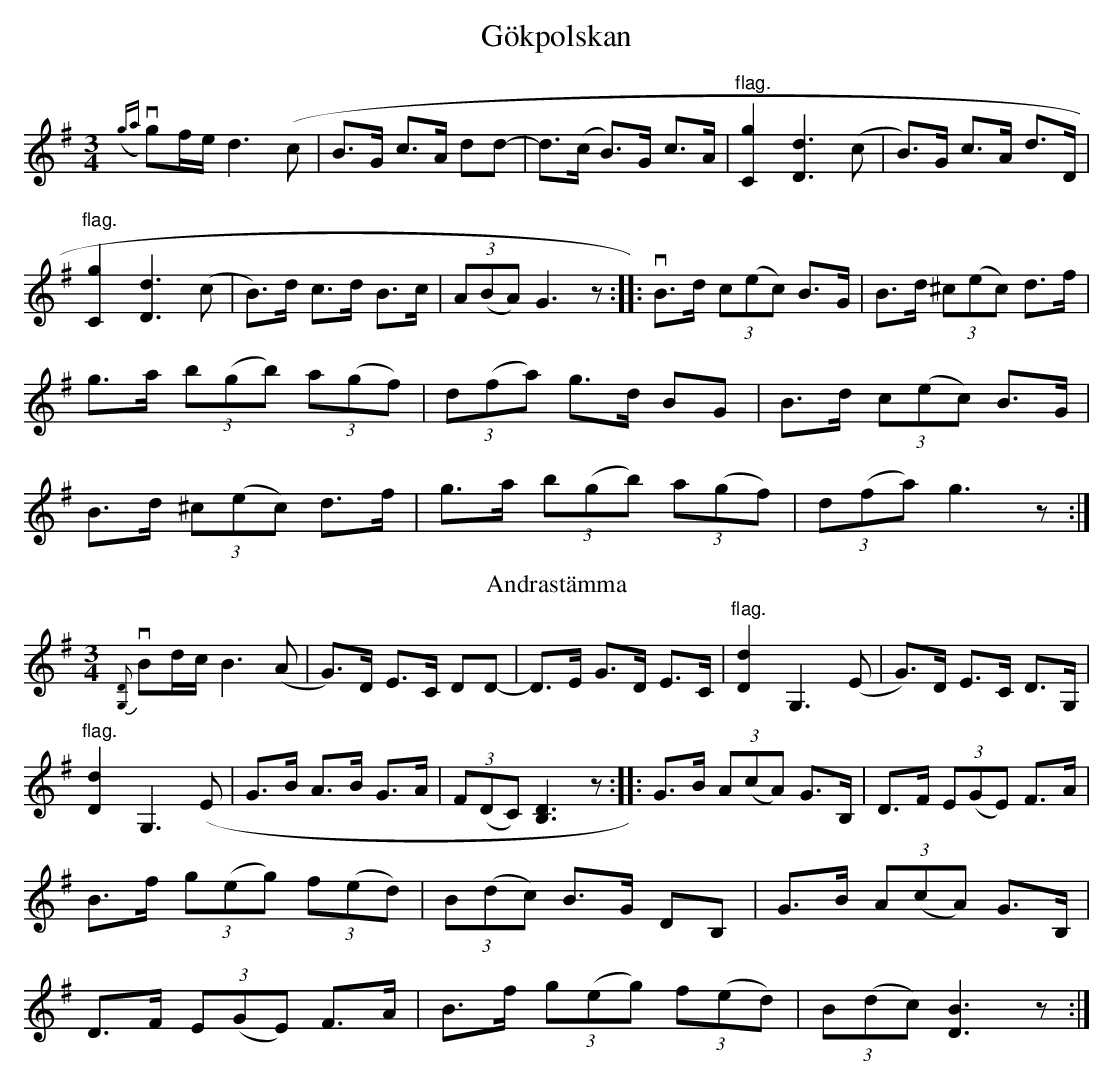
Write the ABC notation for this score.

X:1
T:Gökpolskan
M:3/4
L:1/8
K:G
({ga}vg)f/e/ d3 (c|B>G c>A dd-|d>(c B>)G c>A|"flag."[C2g2] [D3d3] (c|\
B>)G c>A d>D|"flag."[C2g2] [D3d3] (c|B>)d c>d B>c|(3A(BA) G3z::\
vB>d (3c(ec) B>G|B>d (3^c(ec) d>f|g>a (3b(gb) (3a(gf)|(3d(fa) g>d BG|\
B>d (3c(ec) B>G|B>d (3^c(ec) d>f|g>a (3b(gb) (3a(gf)|(3d(fa) g3z:|
T:Andrastämma
{[G,D]}vBd/c/ B3 (A|G>)D E>C DD-|D>E G>D E>C|"flag."[D2d2] G,3 (E|\
G>)D E>C D>G,|"flag."[D2d2] G,3 (E|G>B A>B G>A|(3F(DC) [B,3D3]z::\
G>B (3A(cA) G>B,|D>F (3E(GE) F>A|B>f (3g(eg) (3f(ed)|(3B(dc) B>G DB,|\
G>B (3A(cA) G>B,|D>F (3E(GE) F>A|B>f (3g(eg) (3f(ed)|(3B(dc) [D3B3]z:|
